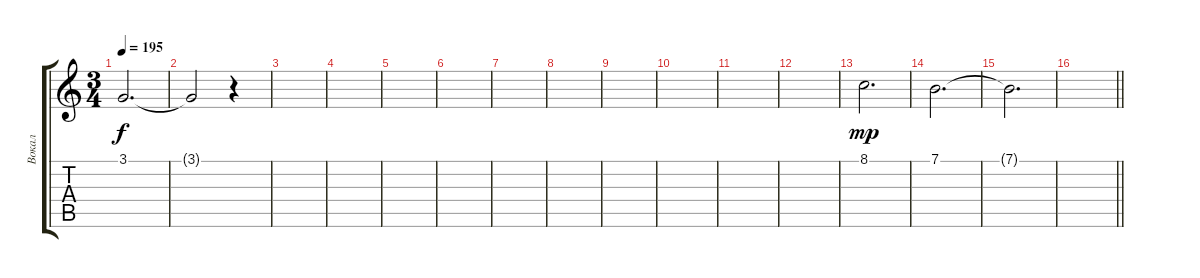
\track ("Вокал" "Вокал") {instrument stringensemble1}
\staff {score tabs}
\tuning (E4 B3 G3 D3 A2 E2) {hide}
\ts (3 4)
\tempo 195
\clef g2
\ks c
3.1.2{d dy f} |
3.1{t}.2 r.4 |
|
|
|
|
|
|
|
|
|
|
8.1.2{d dy mp} |
7.1.2{d} |
7.1{t}.2{d} |
\barLineRight lightlight
